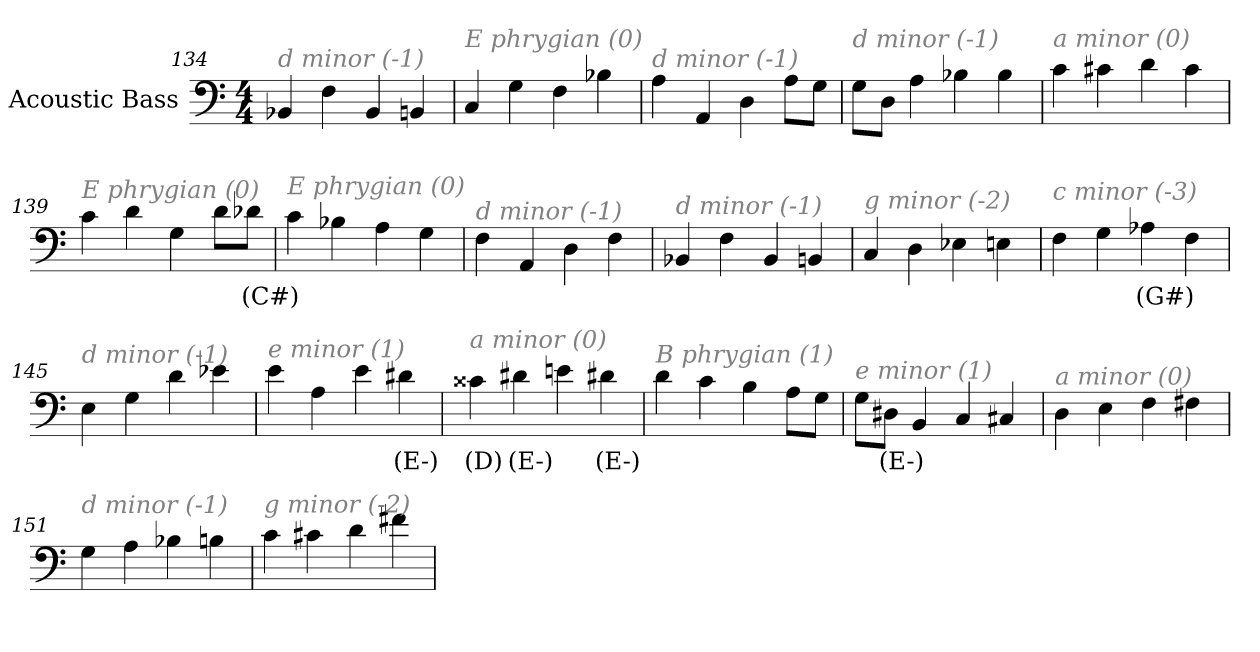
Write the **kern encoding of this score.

**kern	**text
*part1	*part1
*staff1	*staff1
*I"Acoustic Bass	*
*clefF4	*
*ITrd7c12	*
*k[]	*
*C:	*
*M4/4	*
=134	=134
!LO:TX:i:color=#808080:t=d minor (-1)	!
4BBB-X	.
4FF	.
4BBB-	.
4BBBn	.
=135	=135
!LO:TX:i:color=#808080:t=E phrygian (0)	!
4CC	.
4GG	.
4FF	.
4BB-X	.
=136	=136
!LO:TX:i:color=#808080:t=d minor (-1)	!
4AA	.
4AAA	.
4DD	.
8AAL	.
8GGJ	.
=137	=137
!LO:TX:i:color=#808080:t=d minor (-1)	!
8GGL	.
8DDJ	.
4AA	.
4BB-X	.
4BB-	.
=138	=138
!LO:TX:i:color=#808080:t=a minor (0)	!
4C	.
4C#X	.
4D	.
4C#	.
=139	=139
!LO:TX:i:color=#808080:t=E phrygian (0)	!
4C	.
4D	.
4GG	.
8DL	.
8D-XiJ	(C#)
=140	=140
!LO:TX:i:color=#808080:t=E phrygian (0)	!
4C	.
4BB-X	.
4AA	.
4GG	.
=141	=141
!LO:TX:i:color=#808080:t=d minor (-1)	!
4FF	.
4AAA	.
4DD	.
4FF	.
=142	=142
!LO:TX:i:color=#808080:t=d minor (-1)	!
4BBB-X	.
4FF	.
4BBB-	.
4BBBn	.
=143	=143
!LO:TX:i:color=#808080:t=g minor (-2)	!
4CC	.
4DD	.
4EE-X	.
4EEn	.
=144	=144
!LO:TX:i:color=#808080:t=c minor (-3)	!
4FF	.
4GG	.
4AA-Xi	(G#)
4FF	.
=145	=145
!LO:TX:i:color=#808080:t=d minor (-1)	!
4EE	.
4GG	.
4D	.
4E-X	.
=146	=146
!LO:TX:i:color=#808080:t=e minor (1)	!
4E	.
4AA	.
4E	.
4D#Xi	(E-)
=147	=147
!LO:TX:i:color=#808080:t=a minor (0)	!
4C##Xj	(D)
4D#Xi	(E-)
4En	.
4D#Xi	(E-)
=148	=148
!LO:TX:i:color=#808080:t=B phrygian (1)	!
4D	.
4C	.
4BB	.
8AAL	.
8GGJ	.
=149	=149
!LO:TX:i:color=#808080:t=e minor (1)	!
8GGL	.
8DD#XiJ	(E-)
4BBB	.
4CC	.
4CC#X	.
=150	=150
!LO:TX:i:color=#808080:t=a minor (0)	!
4DD	.
4EE	.
4FF	.
4FF#X	.
=151	=151
!LO:TX:i:color=#808080:t=d minor (-1)	!
4GG	.
4AA	.
4BB-X	.
4BBn	.
=152	=152
!LO:TX:i:color=#808080:t=g minor (-2)	!
4C	.
4C#X	.
4D	.
4F#X	.
=	=
*-	*-
